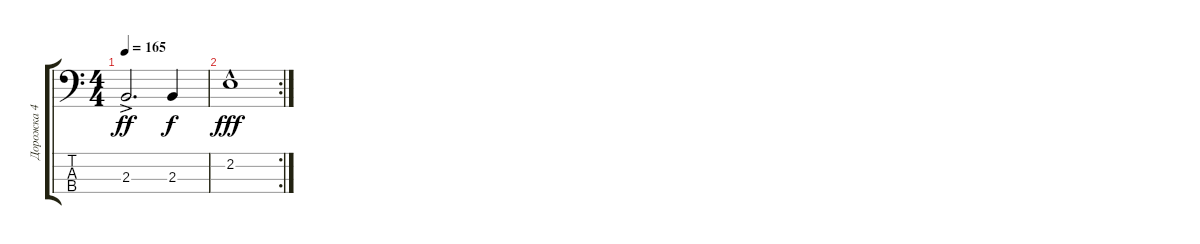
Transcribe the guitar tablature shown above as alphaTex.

\track ("Дорожка 4" "Дорожка 4") {instrument electricbassfinger}
\staff {score tabs}
\tuning (G2 D2 A1 E1) {hide}
\ts (4 4)
\tempo 165
\clef f4
\ks c
2.3{ac}.2{d dy ff} 2.3.4{dy f} |
\rc 2
2.2{hac}.1{dy fff}
